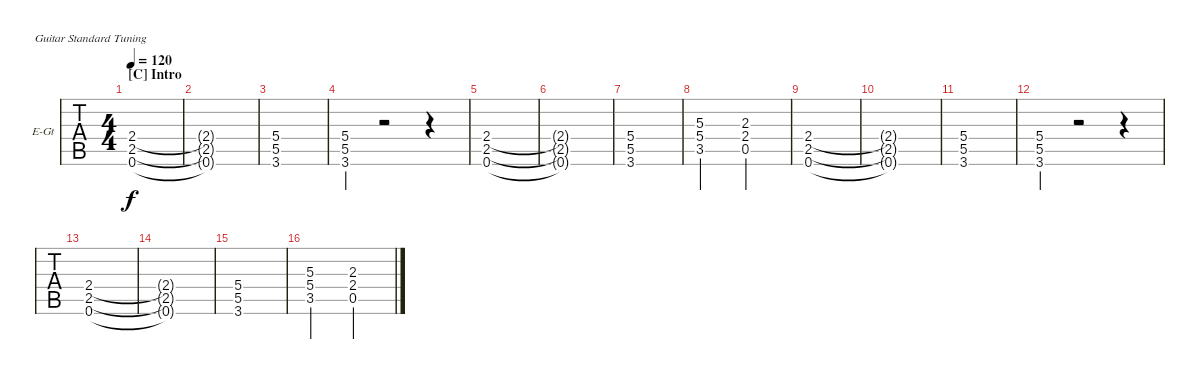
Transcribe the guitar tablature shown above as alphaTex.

\defaultSystemsLayout 4
\bracketExtendMode groupsimilarinstruments
\firstSystemTrackNameOrientation horizontal
\otherSystemsTrackNameOrientation horizontal
\track ("Guitar 1" "E-Gt") {multiBarRest instrument distortionguitar}
\staff {tabs}
\tuning (E4 B3 G3 D3 A2 E2)
\ts (4 4)
\section ("C" "Intro")
\tempo 120
\clef g2
\ks g
(2.4 2.5 0.6).1{dy f} |
(2.4{t} 2.5{t} 0.6{t}).1 |
(5.4 5.5 3.6).1 |
(5.4{st} 5.5{st} 3.6{st}).4 r.2 r.4 |
(2.4 2.5 0.6).1 |
(2.4{t} 2.5{t} 0.6{t}).1 |
(5.4 5.5 3.6).1 |
(5.3 5.4 3.5).2 (2.3 2.4 0.5).2 |
(2.4 2.5 0.6).1 |
(2.4{t} 2.5{t} 0.6{t}).1 |
(5.4 5.5 3.6).1 |
(5.4{st} 5.5{st} 3.6{st}).4 r.2 r.4 |
(2.4 2.5 0.6).1 |
(2.4{t} 2.5{t} 0.6{t}).1 |
(5.4 5.5 3.6).1 |
(5.3 5.4 3.5).2 (2.3 2.4 0.5).2
